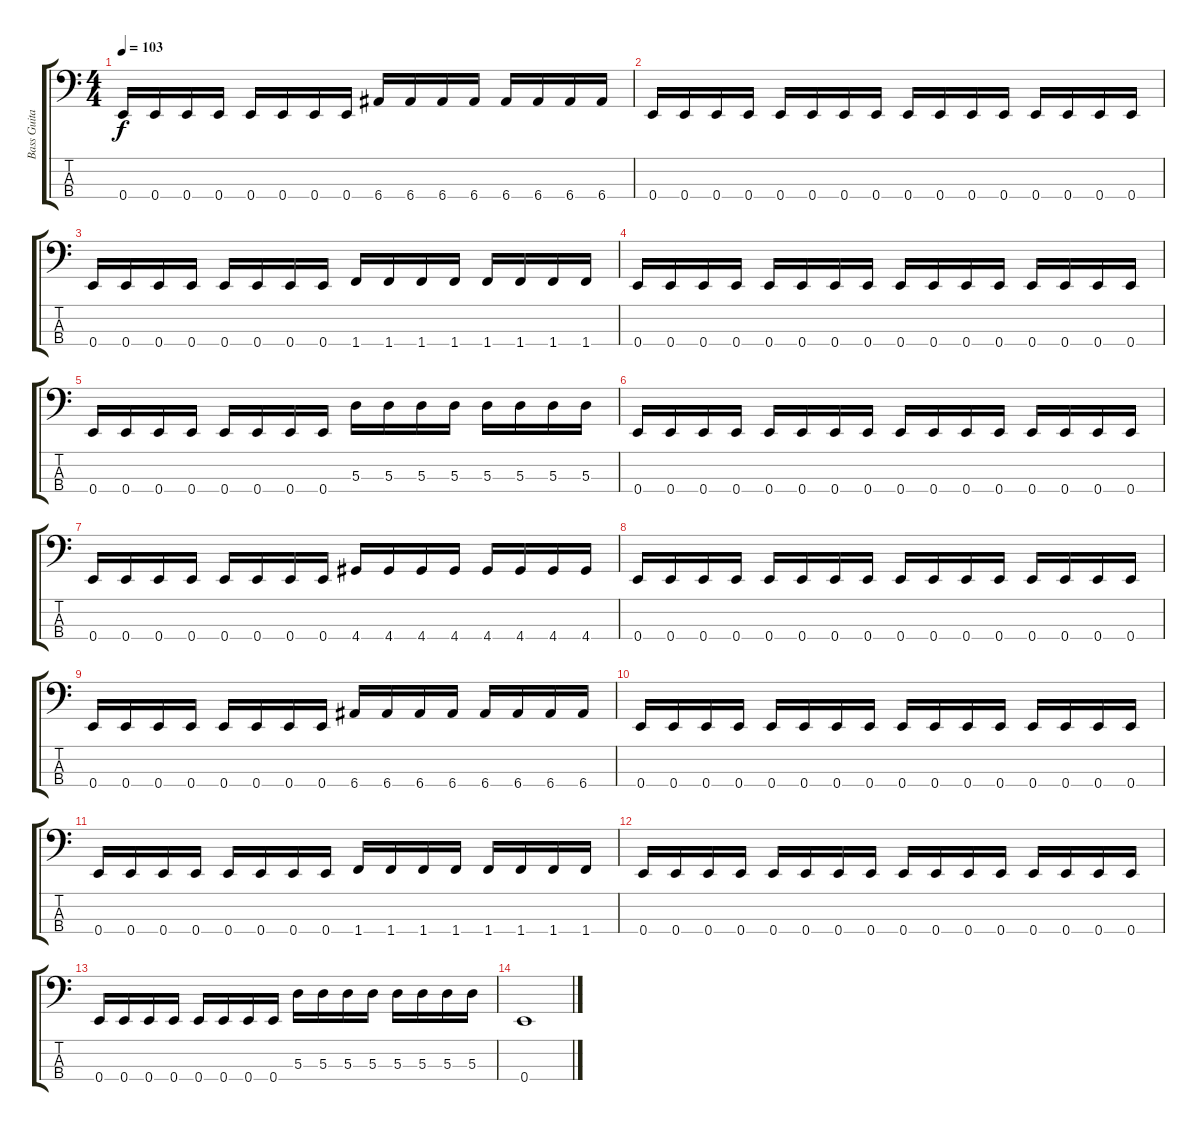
\track ("Bass Guitar" "Bass Guita") {instrument electricbasspick}
\staff {score tabs}
\tuning (G2 D2 A1 E1) {hide}
\ts (4 4)
\tempo 103
\clef f4
\ks c
0.4.16{dy f} 0.4.16 0.4.16 0.4.16 0.4.16 0.4.16 0.4.16 0.4.16 6.4.16 6.4.16 6.4.16 6.4.16 6.4.16 6.4.16 6.4.16 6.4.16 |
0.4.16 0.4.16 0.4.16 0.4.16 0.4.16 0.4.16 0.4.16 0.4.16 0.4.16 0.4.16 0.4.16 0.4.16 0.4.16 0.4.16 0.4.16 0.4.16 |
0.4.16 0.4.16 0.4.16 0.4.16 0.4.16 0.4.16 0.4.16 0.4.16 1.4.16 1.4.16 1.4.16 1.4.16 1.4.16 1.4.16 1.4.16 1.4.16 |
0.4.16 0.4.16 0.4.16 0.4.16 0.4.16 0.4.16 0.4.16 0.4.16 0.4.16 0.4.16 0.4.16 0.4.16 0.4.16 0.4.16 0.4.16 0.4.16 |
0.4.16 0.4.16 0.4.16 0.4.16 0.4.16 0.4.16 0.4.16 0.4.16 5.3.16 5.3.16 5.3.16 5.3.16 5.3.16 5.3.16 5.3.16 5.3.16 |
0.4.16 0.4.16 0.4.16 0.4.16 0.4.16 0.4.16 0.4.16 0.4.16 0.4.16 0.4.16 0.4.16 0.4.16 0.4.16 0.4.16 0.4.16 0.4.16 |
0.4.16 0.4.16 0.4.16 0.4.16 0.4.16 0.4.16 0.4.16 0.4.16 4.4.16 4.4.16 4.4.16 4.4.16 4.4.16 4.4.16 4.4.16 4.4.16 |
0.4.16 0.4.16 0.4.16 0.4.16 0.4.16 0.4.16 0.4.16 0.4.16 0.4.16 0.4.16 0.4.16 0.4.16 0.4.16 0.4.16 0.4.16 0.4.16 |
0.4.16 0.4.16 0.4.16 0.4.16 0.4.16 0.4.16 0.4.16 0.4.16 6.4.16 6.4.16 6.4.16 6.4.16 6.4.16 6.4.16 6.4.16 6.4.16 |
0.4.16 0.4.16 0.4.16 0.4.16 0.4.16 0.4.16 0.4.16 0.4.16 0.4.16 0.4.16 0.4.16 0.4.16 0.4.16 0.4.16 0.4.16 0.4.16 |
0.4.16 0.4.16 0.4.16 0.4.16 0.4.16 0.4.16 0.4.16 0.4.16 1.4.16 1.4.16 1.4.16 1.4.16 1.4.16 1.4.16 1.4.16 1.4.16 |
0.4.16 0.4.16 0.4.16 0.4.16 0.4.16 0.4.16 0.4.16 0.4.16 0.4.16 0.4.16 0.4.16 0.4.16 0.4.16 0.4.16 0.4.16 0.4.16 |
0.4.16 0.4.16 0.4.16 0.4.16 0.4.16 0.4.16 0.4.16 0.4.16 5.3.16 5.3.16 5.3.16 5.3.16 5.3.16 5.3.16 5.3.16 5.3.16 |
0.4.1
